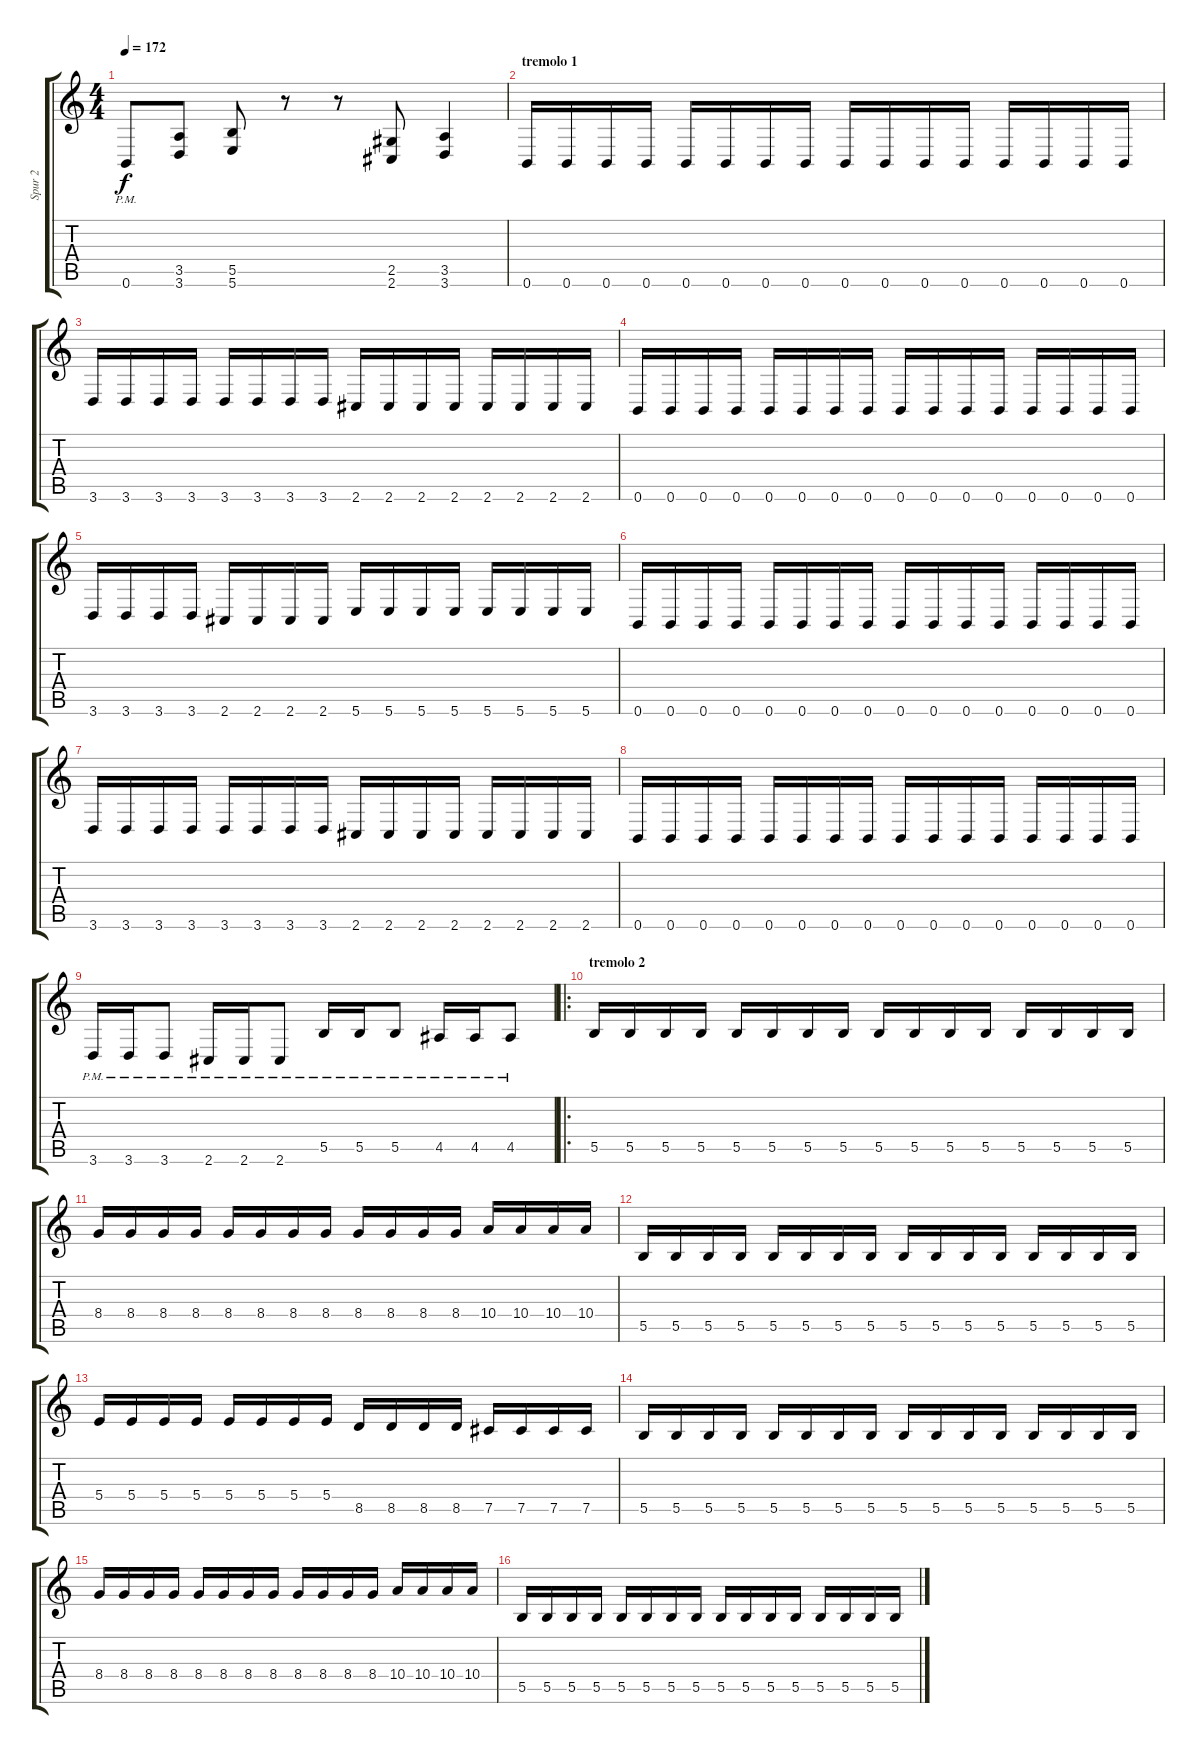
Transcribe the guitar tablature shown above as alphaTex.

\track ("Spur 2" "Spur 2") {instrument distortionguitar}
\staff {score tabs}
\tuning (Db4 Ab3 E3 B2 Gb2 B1) {hide}
\ts (4 4)
\tempo 172
\clef g2
\ks c
0.6{pm}.8{dy f} (3.5 3.6).8 (5.5 5.6).8 r.8 r.8 (2.5 2.6).8 (3.5 3.6).4 |
\section ("" "tremolo 1")
0.6.16 0.6.16 0.6.16 0.6.16 0.6.16 0.6.16 0.6.16 0.6.16 0.6.16 0.6.16 0.6.16 0.6.16 0.6.16 0.6.16 0.6.16 0.6.16 |
3.6.16 3.6.16 3.6.16 3.6.16 3.6.16 3.6.16 3.6.16 3.6.16 2.6.16 2.6.16 2.6.16 2.6.16 2.6.16 2.6.16 2.6.16 2.6.16 |
0.6.16 0.6.16 0.6.16 0.6.16 0.6.16 0.6.16 0.6.16 0.6.16 0.6.16 0.6.16 0.6.16 0.6.16 0.6.16 0.6.16 0.6.16 0.6.16 |
3.6.16 3.6.16 3.6.16 3.6.16 2.6.16 2.6.16 2.6.16 2.6.16 5.6.16 5.6.16 5.6.16 5.6.16 5.6.16 5.6.16 5.6.16 5.6.16 |
0.6.16 0.6.16 0.6.16 0.6.16 0.6.16 0.6.16 0.6.16 0.6.16 0.6.16 0.6.16 0.6.16 0.6.16 0.6.16 0.6.16 0.6.16 0.6.16 |
3.6.16 3.6.16 3.6.16 3.6.16 3.6.16 3.6.16 3.6.16 3.6.16 2.6.16 2.6.16 2.6.16 2.6.16 2.6.16 2.6.16 2.6.16 2.6.16 |
0.6.16 0.6.16 0.6.16 0.6.16 0.6.16 0.6.16 0.6.16 0.6.16 0.6.16 0.6.16 0.6.16 0.6.16 0.6.16 0.6.16 0.6.16 0.6.16 |
3.6{pm}.16 3.6{pm}.16 3.6{pm}.8 2.6{pm}.16 2.6{pm}.16 2.6{pm}.8 5.5{pm}.16 5.5{pm}.16 5.5{pm}.8 4.5{pm}.16 4.5{pm}.16 4.5{pm}.8 |
\ro
\section ("" "tremolo 2")
5.5.16 5.5.16 5.5.16 5.5.16 5.5.16 5.5.16 5.5.16 5.5.16 5.5.16 5.5.16 5.5.16 5.5.16 5.5.16 5.5.16 5.5.16 5.5.16 |
8.4.16 8.4.16 8.4.16 8.4.16 8.4.16 8.4.16 8.4.16 8.4.16 8.4.16 8.4.16 8.4.16 8.4.16 10.4.16 10.4.16 10.4.16 10.4.16 |
5.5.16 5.5.16 5.5.16 5.5.16 5.5.16 5.5.16 5.5.16 5.5.16 5.5.16 5.5.16 5.5.16 5.5.16 5.5.16 5.5.16 5.5.16 5.5.16 |
5.4.16 5.4.16 5.4.16 5.4.16 5.4.16 5.4.16 5.4.16 5.4.16 8.5.16 8.5.16 8.5.16 8.5.16 7.5.16 7.5.16 7.5.16 7.5.16 |
5.5.16 5.5.16 5.5.16 5.5.16 5.5.16 5.5.16 5.5.16 5.5.16 5.5.16 5.5.16 5.5.16 5.5.16 5.5.16 5.5.16 5.5.16 5.5.16 |
8.4.16 8.4.16 8.4.16 8.4.16 8.4.16 8.4.16 8.4.16 8.4.16 8.4.16 8.4.16 8.4.16 8.4.16 10.4.16 10.4.16 10.4.16 10.4.16 |
5.5.16 5.5.16 5.5.16 5.5.16 5.5.16 5.5.16 5.5.16 5.5.16 5.5.16 5.5.16 5.5.16 5.5.16 5.5.16 5.5.16 5.5.16 5.5.16
